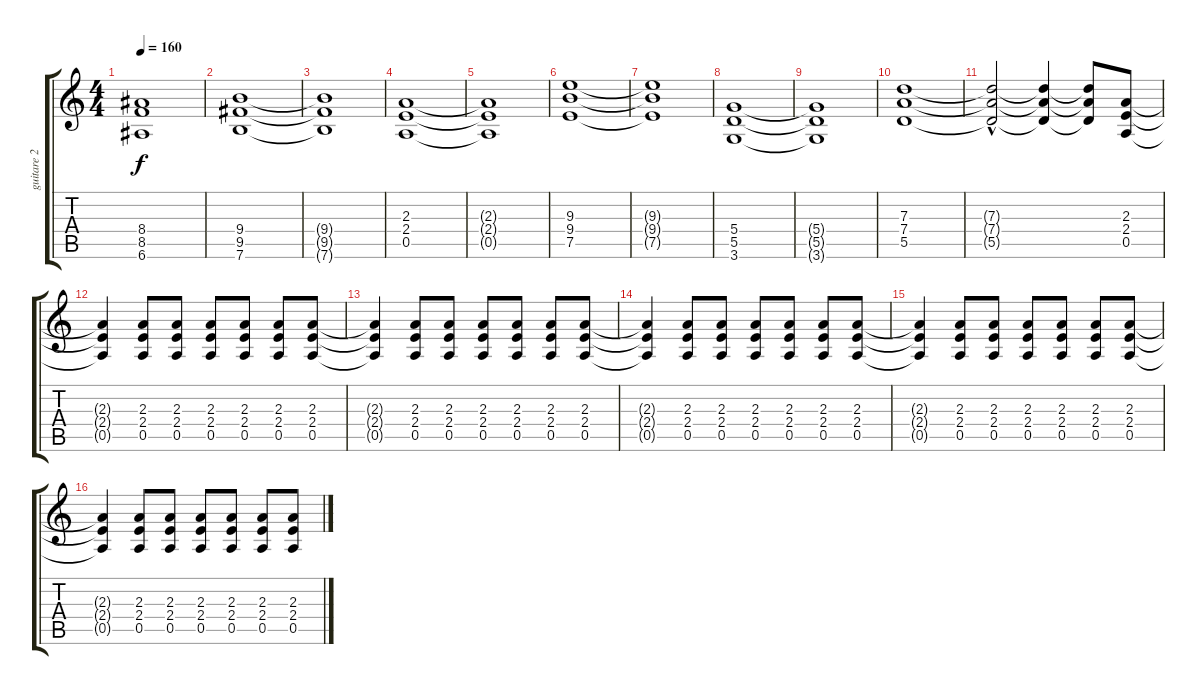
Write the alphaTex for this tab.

\track ("guitare 2" "guitare 2") {instrument overdrivenguitar}
\staff {score tabs}
\tuning (E4 B3 G3 D3 A2 E2) {hide}
\ts (4 4)
\tempo 160
\clef g2
\ks c
(8.4 8.5 6.6).1{dy f} |
(9.4 9.5 7.6).1 |
(9.4{t} 9.5{t} 7.6{t}).1 |
(2.3 2.4 0.5).1 |
(2.3{t} 2.4{t} 0.5{t}).1 |
(9.3 9.4 7.5).1 |
(9.3{t} 9.4{t} 7.5{t}).1 |
(5.4 5.5 3.6).1 |
(5.4{t} 5.5{t} 3.6{t}).1 |
(7.3 7.4 5.5).1 |
(7.3{t} 7.4{t} 5.5{hac t}).2 (7.3{t} 7.4{t} 5.5{t}).4 (7.3{t} 7.4{t} 5.5{t}).8 (2.3 2.4 0.5).8 |
(2.3{t} 2.4{t} 0.5{t}).4 (2.3 2.4 0.5).8 (2.3 2.4 0.5).8 (2.3 2.4 0.5).8 (2.3 2.4 0.5).8 (2.3 2.4 0.5).8 (2.3 2.4 0.5).8 |
(2.3{t} 2.4{t} 0.5{t}).4 (2.3 2.4 0.5).8 (2.3 2.4 0.5).8 (2.3 2.4 0.5).8 (2.3 2.4 0.5).8 (2.3 2.4 0.5).8 (2.3 2.4 0.5).8 |
(2.3{t} 2.4{t} 0.5{t}).4 (2.3 2.4 0.5).8 (2.3 2.4 0.5).8 (2.3 2.4 0.5).8 (2.3 2.4 0.5).8 (2.3 2.4 0.5).8 (2.3 2.4 0.5).8 |
(2.3{t} 2.4{t} 0.5{t}).4 (2.3 2.4 0.5).8 (2.3 2.4 0.5).8 (2.3 2.4 0.5).8 (2.3 2.4 0.5).8 (2.3 2.4 0.5).8 (2.3 2.4 0.5).8 |
(2.3{t} 2.4{t} 0.5{t}).4 (2.3 2.4 0.5).8 (2.3 2.4 0.5).8 (2.3 2.4 0.5).8 (2.3 2.4 0.5).8 (2.3 2.4 0.5).8 (2.3 2.4 0.5).8
